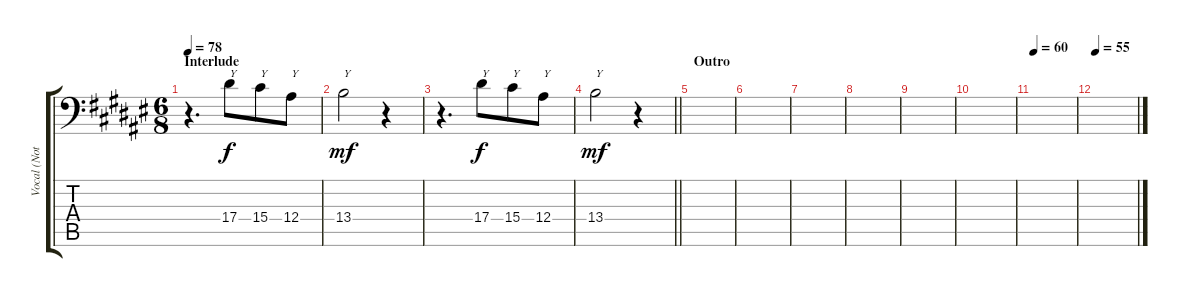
\track ("Vocal (Not finished I need help!!!)" "Vocal (Not") {instrument tenorsax}
\staff {score tabs}
\tuning (C4 G3 Eb3 Bb2 F2 Bb1) {hide}
\ts (6 8)
\section ("" "Interlude")
\tempo 78
\clef f4
\ks d#minor
r.4{d dy f} 17.4.8{txt "Y"} 15.4.8{txt "Y"} 12.4.8{txt "Y"} |
13.4.2{txt "Y" dy mf} r.4 |
r.4{d} 17.4.8{txt "Y" dy f} 15.4.8{txt "Y"} 12.4.8{txt "Y"} |
\barLineRight lightlight
13.4.2{txt "Y" dy mf} r.4 |
\section ("" "Outro")
|
|
|
|
|
|
\tempo 60
|
\tempo 55
